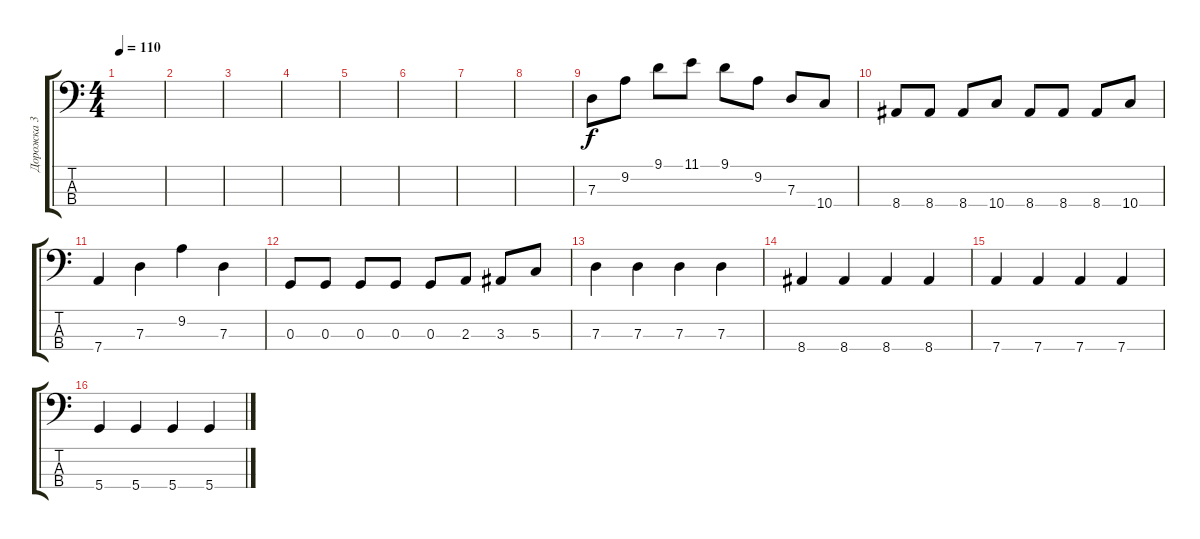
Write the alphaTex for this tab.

\track ("Дорожка 3" "Дорожка 3") {instrument electricbassfinger}
\staff {score tabs}
\tuning (F2 C2 G1 D1) {hide}
\ts (4 4)
\tempo 110
\clef f4
\ks c
|
|
|
|
|
|
|
|
7.3.8 9.2.8 9.1.8 11.1.8 9.1.8 9.2.8 7.3.8 10.4.8 |
8.4.8 8.4.8 8.4.8 10.4.8 8.4.8 8.4.8 8.4.8 10.4.8 |
7.4.4 7.3.4 9.2.4 7.3.4 |
0.3.8 0.3.8 0.3.8 0.3.8 0.3.8 2.3.8 3.3.8 5.3.8 |
7.3.4 7.3.4 7.3.4 7.3.4 |
8.4.4 8.4.4 8.4.4 8.4.4 |
7.4.4 7.4.4 7.4.4 7.4.4 |
5.4.4 5.4.4 5.4.4 5.4.4
